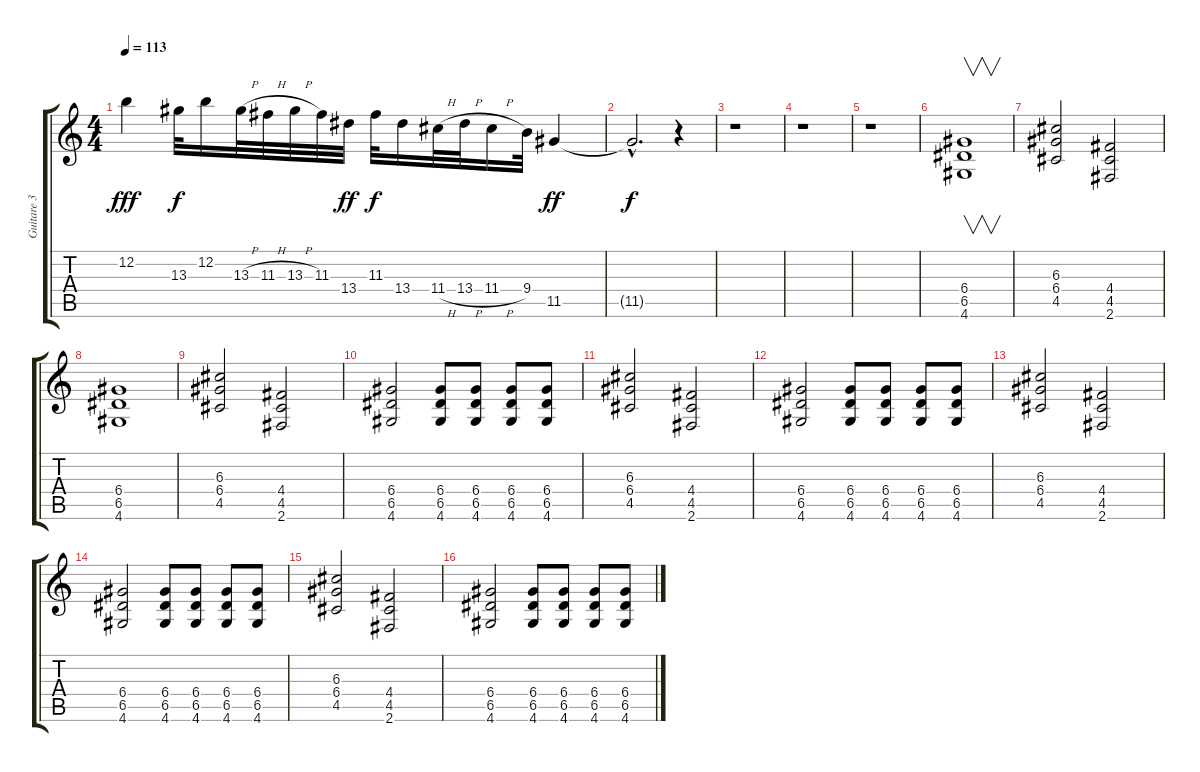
\track ("Guitare 3 " "Guitare 3 ") {instrument distortionguitar}
\staff {score tabs}
\tuning (E4 B3 G3 D3 A2 E2) {hide}
\ts (4 4)
\tempo 113
\clef g2
\ks c
12.2.4{dy fff} 13.3.32{dy f} 12.2.16 13.3{h}.32 11.3{h}.32 13.3{h}.32 11.3.32 13.4.32{dy ff} 11.3.32{dy f} 13.4.16 11.4{h}.32 13.4{h}.32 11.4{h}.16 9.4.32 11.5.4{dy ff} |
11.5{hac t}.2{d dy f} r.4 |
r.1 |
r.1 |
r.1 |
(6.4 6.5 4.6).1{v} |
(6.3 6.4 4.5).2 (4.4 4.5 2.6).2 |
(6.4 6.5 4.6).1 |
(6.3 6.4 4.5).2 (4.4 4.5 2.6).2 |
(6.4 6.5 4.6).2 (6.4 6.5 4.6).8 (6.4 6.5 4.6).8 (6.4 6.5 4.6).8 (6.4 6.5 4.6).8 |
(6.3 6.4 4.5).2 (4.4 4.5 2.6).2 |
(6.4 6.5 4.6).2 (6.4 6.5 4.6).8 (6.4 6.5 4.6).8 (6.4 6.5 4.6).8 (6.4 6.5 4.6).8 |
(6.3 6.4 4.5).2 (4.4 4.5 2.6).2 |
(6.4 6.5 4.6).2 (6.4 6.5 4.6).8 (6.4 6.5 4.6).8 (6.4 6.5 4.6).8 (6.4 6.5 4.6).8 |
(6.3 6.4 4.5).2 (4.4 4.5 2.6).2 |
(6.4 6.5 4.6).2 (6.4 6.5 4.6).8 (6.4 6.5 4.6).8 (6.4 6.5 4.6).8 (6.4 6.5 4.6).8
